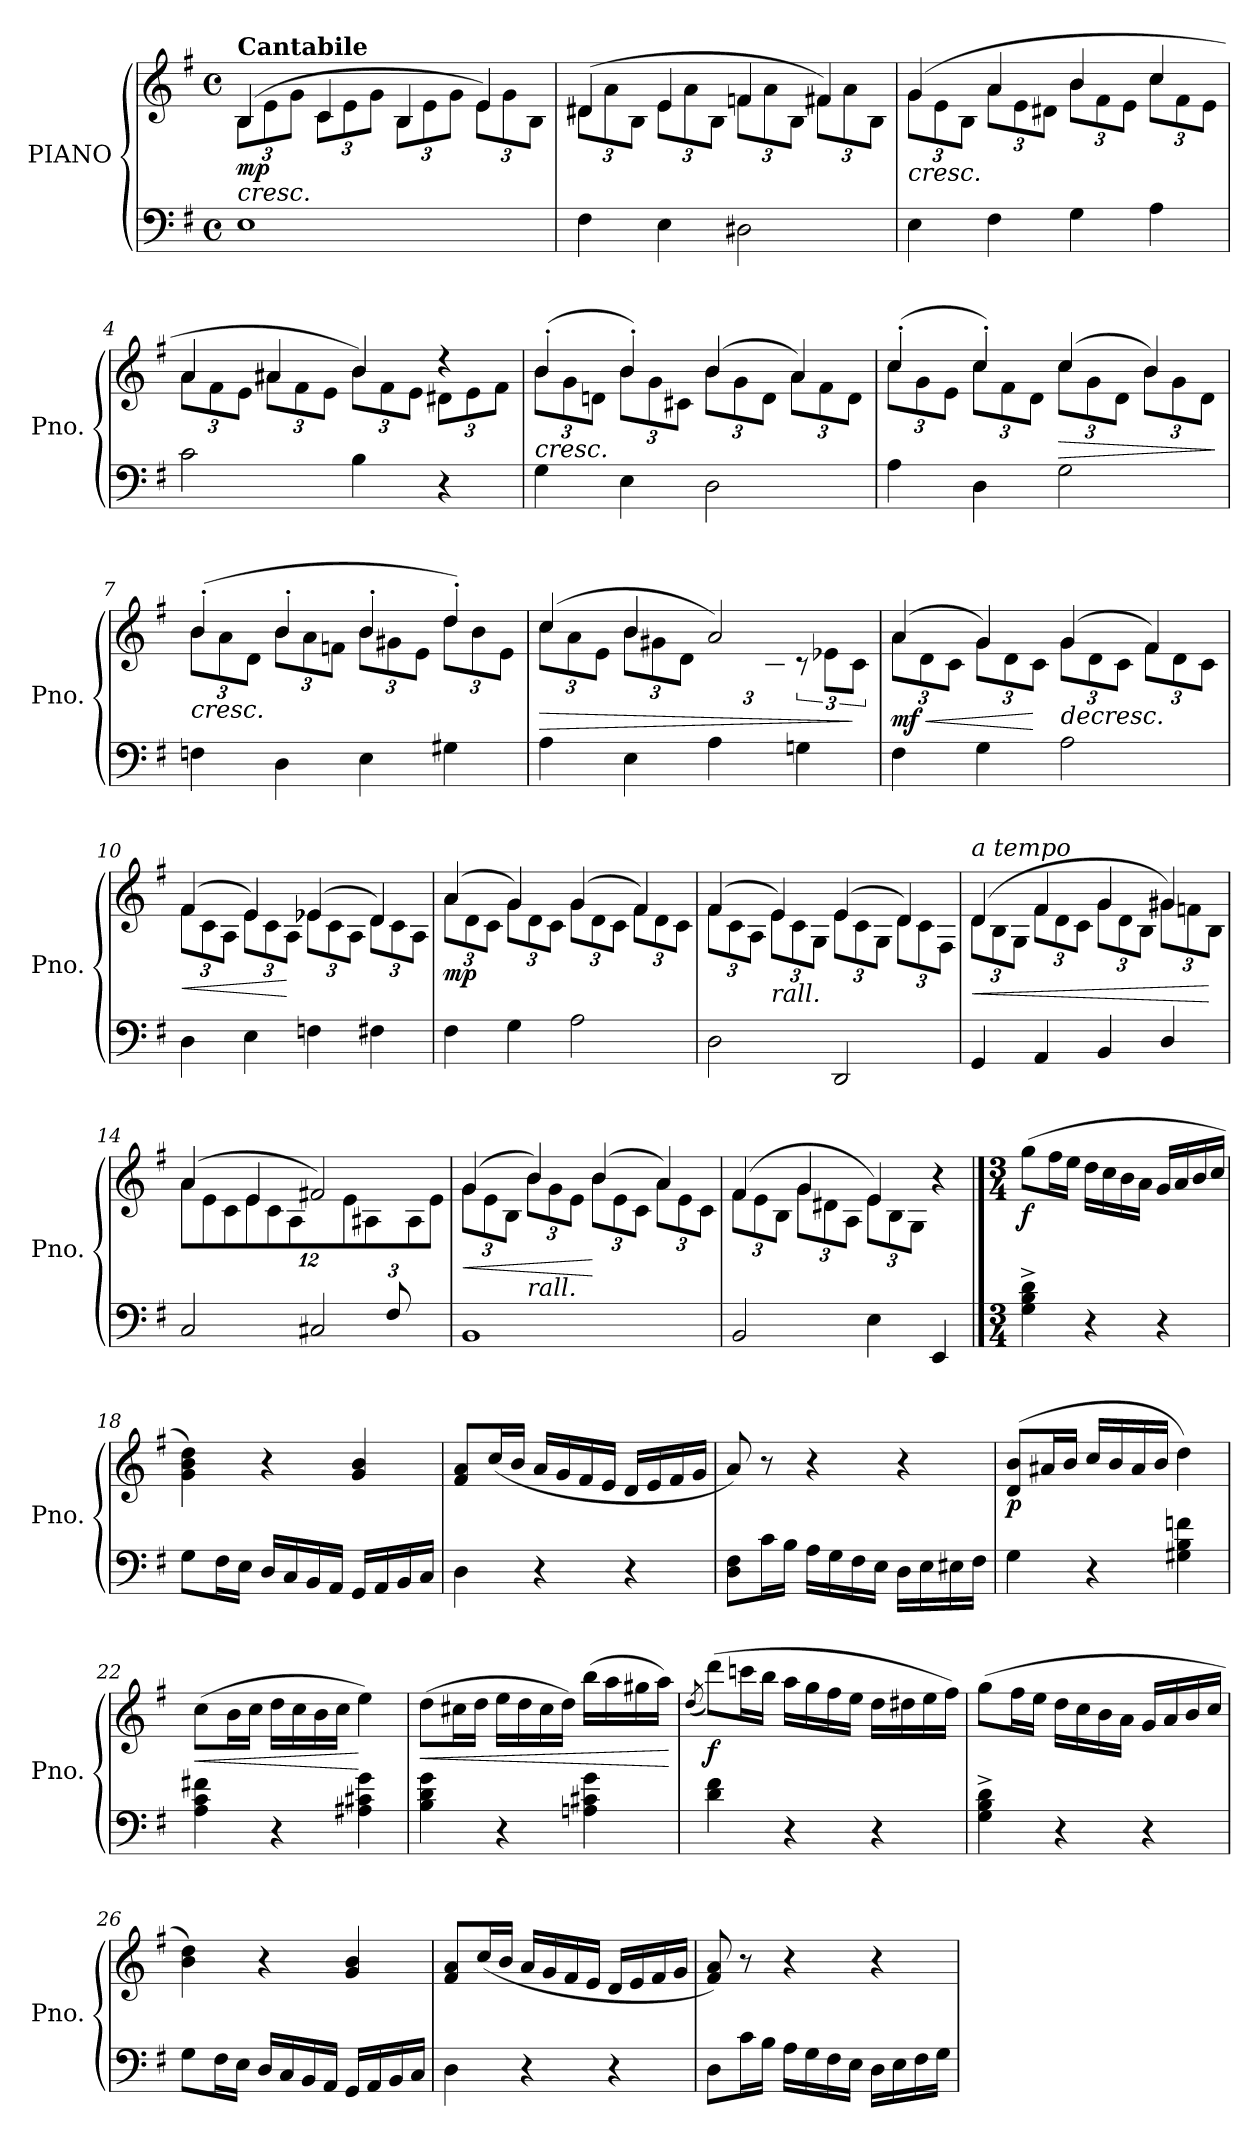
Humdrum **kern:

**kern	**kern	**dynam
*part1	*part1	*part1
*staff2	*staff1	*staff1/2
*I"PIANO	*	*
*I'Pno.	*	*
!!LO:LB:g=z
*clefF4	*clefG2	*
*k[f#]	*k[f#]	*
*M4/4	*M4/4	*
*met(c)	*met(c)	*
=1	=1	=1
!	!	!LO:HP:b
*	*^	*
*	*	*Xbrackettup	*
!	!LO:TX:a:B:t=Cantabile	!	!
!	!	!	!LO:DY:n=1:b
1E	(>4B/	12B\L	< mp
.	.	12e\	.
.	.	12g\J	.
.	4c/	12c\L	.
.	.	12e\	.
.	.	12g\J	.
.	4B/	12B\L	.
.	.	12e\	.
.	.	12g\J	.
.	4e/)	12e\L	.
.	.	12g\	.
.	.	12B\J	.
=2	=2	=2	=2
4F#\	(>4d#X/	12d#\L	.
.	.	12a\	.
.	.	12B\J	.
4E\	4e/	12e\L	.
.	.	12a\	.
.	.	12B\J	.
2D#X\	4fn/	12f\L	.
.	.	12a\	.
.	.	12B\J	.
.	4f#X/)	12f#\L	.
.	.	12a\	.
.	.	12B\J	.
=3	=3	=3	=3
!	!	!	!LO:HP:b
4E\	(>4g/	12g\L	<
.	.	12e\	.
.	.	12B\J	.
4F#\	4a/	12a\L	.
.	.	12e\	.
.	.	12d#X\J	.
4G\	4b/	12b\L	.
.	.	12f#\	.
.	.	12e\J	.
4A\	4cc/	12cc\L	.
.	.	12f#\	.
.	.	12e\J	.
!!LO:LB:g=z	!!
=4	=4	=4	=4
2c\	4a/	12a\L	.
.	.	12f#\	.
.	.	12e\J	.
.	4a#X/	12a#\L	.
.	.	12f#\	.
.	.	12e\J	.
4B\	4b/)	12b\L	.
.	.	12f#\	.
.	.	12e\J	.
4r	4r	12d#X\L	.
.	.	12e\	.
.	.	12f#\J	.
=5	=5	=5	=5
!	!	!	!LO:HP:b
4G\	(>4b'/	12b\L	<
.	.	12g\	.
.	.	12dn\J	.
4E\	4b'/)	12b\L	.
.	.	12g\	.
.	.	12c#X\J	.
2D\	(>4b/	12b\L	.
.	.	12g\	.
.	.	12d\J	.
.	4a/)	12a\L	.
.	.	12f#\	.
.	.	12d\J	.
=6	=6	=6	=6
4A\	(>4cc'/	12cc\L	.
.	.	12g\	.
.	.	12e\J	.
4D\	4cc'/)	12cc\L	.
.	.	12f#\	.
.	.	12d\J	.
!	!	!	!LO:HP:b
2G\	(>4cc/	12cc\L	>
.	.	12g\	.
.	.	12d\J	.
.	4b/)	12b\L	.
.	.	12g\	.
.	.	12d\J	.
*	*v	*v	*
.	.	]
!!LO:PB:g=z
=7	=7	=7
!	!	!LO:HP:b
*	*^	*
4Fn\	(>4b'/	12b\L	<
.	.	12a\	.
.	.	12d\J	.
4D\	4b'/	12b\L	.
.	.	12a\	.
.	.	12fn\J	.
4E\	4b'/	12b\L	.
.	.	12g#X\	.
.	.	12e\J	.
4G#X\	4dd'/)	12dd\L	.
.	.	12b\	.
.	.	12e\J	.
=8	=8	=8	=8
!	!	!	!LO:HP:b
4A\	(>4cc/	12cc\L	>
.	.	12a\	.
.	.	12e\J	.
4E\	4b/	12b\L	.
.	.	12g#X\	.
.	.	12d\J	.
4A\	2a/)	12a\Lyy	.
.	.	12e\	.
.	.	12c\J	.
*	*	*brackettup	*
4Gn\	.	12r	.
.	.	12e-X\L	.
.	.	12c\J	]
=9	=9	=9	=9
!	!	!	!LO:HP:b
*	*	*Xbrackettup	*
!	!	!	!LO:DY:n=1:b
4F#\	(>4a/	12a\L	< mf
.	.	12d\	.
.	.	12c\J	.
4G\	4g/)	12g\L	.
.	.	12d\	.
.	.	12c\J	[
!	!	!	!LO:HP:b
2A\	(>4g/	12g\L	>
.	.	12d\	.
.	.	12c\J	.
.	4f#/)	12f#\L	.
.	.	12d\	.
.	.	12c\J	[
!!LO:LB:g=z	!!
=10	=10	=10	=10
!	!	!	!LO:HP:b
4D\	(>4f#/	12f#\L	<
.	.	12c\	.
.	.	12A\J	.
4E\	4e/)	12e\L	.
.	.	12c\	.
.	.	12A\J	[
4Fn\	(>4e-X/	12e-\L	.
.	.	12c\	.
.	.	12A\J	.
4F#X\	4d/)	12d\L	.
.	.	12c\	.
.	.	12A\J	[
=11	=11	=11	=11
!	!	!	!LO:DY:b
4F#\	(>4a/	12a\L	mp
.	.	12d\	.
.	.	12c\J	.
4G\	4g/)	12g\L	.
.	.	12d\	.
.	.	12c\J	.
2A\	(>4g/	12g\L	.
.	.	12d\	.
.	.	12c\J	.
.	4f#/)	12f#\L	.
.	.	12d\	.
.	.	12c\J	.
=12	=12	=12	=12
2D\	(>4f#/	12f#\L	.
.	.	12c\	.
.	.	12A\J	.
!	!LO:TX:b:i:t=rall.	!	!
.	4e/)	12e\L	.
.	.	12c\	.
.	.	12G\J	.
2DD/	(>4e/	12e\L	.
.	.	12c\	.
.	.	12G\J	.
.	4d/)	12d\L	.
.	.	12c\	.
.	.	12F#\J	.
!!LO:LB:g=z	!!
=13	=13	=13	=13
!	!LO:TX:a:i:t=a tempo	!	!
!	!	!	!LO:HP:b
4GG/	(>4d/	12d\L	<
.	.	12B\	.
.	.	12G\J	.
4AA/	4f#/	12f#\L	.
.	.	12d\	.
.	.	12c\J	.
4BB/	4g/	12g\L	.
.	.	12d\	.
.	.	12B\J	.
4D/	4g#X/)	12g#\L	.
.	.	12fn\	.
.	.	12B\J	[
=14	=14	=14	=14
*^	*	*	*
2.ryy	2C/	(>4a/	12a\L	.
.	.	.	12e\	.
.	.	.	12c\J	.
.	.	4e/	12e\L	.
.	.	.	12c\	.
.	.	.	12A\J	.
.	2C#X/	2f#X/)	12f#\Lyy	.
.	.	.	12e\	.
.	.	.	12A#X\J	.
*Xbrackettup	*	*	*	*
12F#/L	.	.	12ryy	.
6ryy	.	.	12A#\	.
.	.	.	12e\J	[
*v	*v	*	*	*
=15	=15	=15	=15
!	!	!	!LO:HP:b
1BB	(>4g/	12g\L	<
.	.	12e\	.
.	.	12B\J	.
!	!LO:TX:b:i:t=rall.	!	!
.	4b/)	12b\L	.
.	.	12g\	.
.	.	12e\J	.
.	(>4b/	12b\L	[
.	.	12e\	.
.	.	12c\J	.
.	4a/)	12a\L	.
.	.	12e\	.
.	.	12c\J	.
=16	=16	=16	=16
2BB/	(>4f#/	12f#\L	.
.	.	12e\	.
.	.	12B\J	.
.	4g/	12g\L	.
.	.	12d#X\	.
.	.	12A\J	.
4E\	4e/)	12e\L	.
.	.	12B\	.
.	.	12G\J	.
4EE/	4r	4ryy	[
*	*v	*v	*
!!LO:LB:g=z
==17	==17	==17
*M3/4	*M3/4	*
*	*^	*
!	!LO:TX:a:B:t=Andante	!	!
!	!	!	!LO:DY:b
*	*v	*v	*
4G\^ 4B\^ 4d\^	(>8gg\L	f
.	16ff#\L	.
.	16ee\JJ	.
4r	16dd\LL	.
.	16cc\	.
.	16b\	.
.	16a\JJ	.
4r	16g/LL	.
.	16a/	.
.	16b/	.
.	16cc/JJ	.
=18	=18	=18
8G\L	4g\ 4b\ 4dd\)	.
16F#\L	.	.
16E\JJ	.	.
16D/LL	4r	.
16C/	.	.
16BB/	.	.
16AA/JJ	.	.
16GG/LL	4g/ 4b/	.
16AA/	.	.
16BB/	.	.
16C/JJ	.	.
=19	=19	=19
4D\	8f#/ 8a/L	.
.	(<16cc/L	.
.	16b/JJ	.
4r	16a/LL	.
.	16g/	.
.	16f#/	.
.	16e/JJ	.
4r	16d/LL	.
.	16e/	.
.	16f#/	.
.	16g/JJ	.
!!LO:LB:g=z
=20	=20	=20
8D\ 8F#\L	8a/)	.
16c\L	8r	.
16B\JJ	.	.
16A\LL	4r	.
16G\	.	.
16F#\	.	.
16E\JJ	.	.
16D\LL	4r	.
16E\	.	.
16E#X\	.	.
16F#\JJ	.	.
=21	=21	=21
!	!	!LO:DY:b
4G\	(>8d/ 8b/L	p
.	16a#X/L	.
.	16b/JJ	.
4r	16cc/LL	.
.	16b/	.
.	16a#/	.
.	16b/JJ	.
4G#X\ 4B\ 4fn\	4dd\)	]
=22	=22	=22
!	!	!LO:HP:b
4A\ 4c\ 4f#X\	(>8cc\L	<
.	16b\L	.
.	16cc\JJ	.
4r	16dd\LL	.
.	16cc\	.
.	16b\	.
.	16cc\JJ	.
4A#X\ 4c#X\ 4g\	4ee\)	[
!!LO:LB:g=z
=23	=23	=23
!	!	!LO:HP:b
4B\ 4d\ 4g\	(>8dd\L	<
.	16cc#X\L	.
.	16dd\JJ	.
4r	16ee\LL	.
.	16dd\	.
.	16cc#\	.
.	16dd\JJ)	.
4An\ 4c#X\ 4g\	(>16bb\LL	.
.	16aa\	.
.	16gg#X\	.
.	16aa\JJ)	.
.	.	[
=24	=24	=24
.	(>8qdd/	.
!	!	!LO:DY:b
4d\ 4f#\	(>8ddd\L)	f
.	16cccn\L	.
.	16bb\JJ	.
4r	16aa\LL	.
.	16gg\	.
.	16ff#\	.
.	16ee\JJ	.
4r	16dd\LL	.
.	16dd#X\	.
.	16ee\	.
.	16ff#\JJ)	.
=25	=25	=25
4G\^ 4B\^ 4d\^	(>8gg\L	.
.	16ff#\L	.
.	16ee\JJ	.
4r	16dd\LL	.
.	16cc\	.
.	16b\	.
.	16a\JJ	.
4r	16g/LL	.
.	16a/	.
.	16b/	.
.	16cc/JJ	.
!!LO:PB:g=z
=26	=26	=26
8G\L	4b\ 4dd\)	.
16F#\L	.	.
16E\JJ	.	.
16D/LL	4r	.
16C/	.	.
16BB/	.	.
16AA/JJ	.	.
16GG/LL	4g/ 4b/	.
16AA/	.	.
16BB/	.	.
16C/JJ	.	.
=27	=27	=27
4D\	8f#/ 8a/L	.
.	(<16cc/L	.
.	16b/JJ	.
4r	16a/LL	.
.	16g/	.
.	16f#/	.
.	16e/JJ	.
4r	16d/LL	.
.	16e/	.
.	16f#/	.
.	16g/JJ	.
=28	=28	=28
8D\L	8f#/ 8a/)	.
16c\L	8r	.
16B\JJ	.	.
16A\LL	4r	.
16G\	.	.
16F#\	.	.
16E\JJ	.	.
16D\LL	4r	.
16E\	.	.
16F#\	.	.
16G\JJ	.	.
=	=	=
*-	*-	*-
